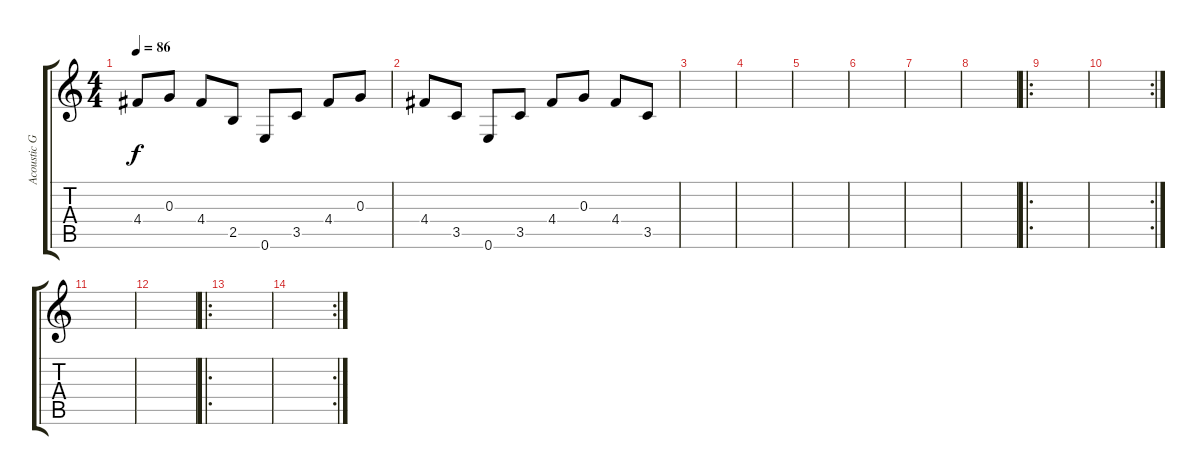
\track ("Acoustic Guitar" "Acoustic G") {instrument acousticguitarsteel}
\staff {score tabs}
\tuning (E4 B3 G3 D3 A2 E2) {hide}
\ts (4 4)
\tempo 86
\clef g2
\ks c
4.4.8{dy f} 0.3.8 4.4.8 2.5.8 0.6.8 3.5.8 4.4.8 0.3.8 |
4.4.8 3.5.8 0.6.8 3.5.8 4.4.8 0.3.8 4.4.8 3.5.8 |
|
|
|
|
|
|
\ro
|
\rc 2
|
|
|
\ro
|
\rc 2
